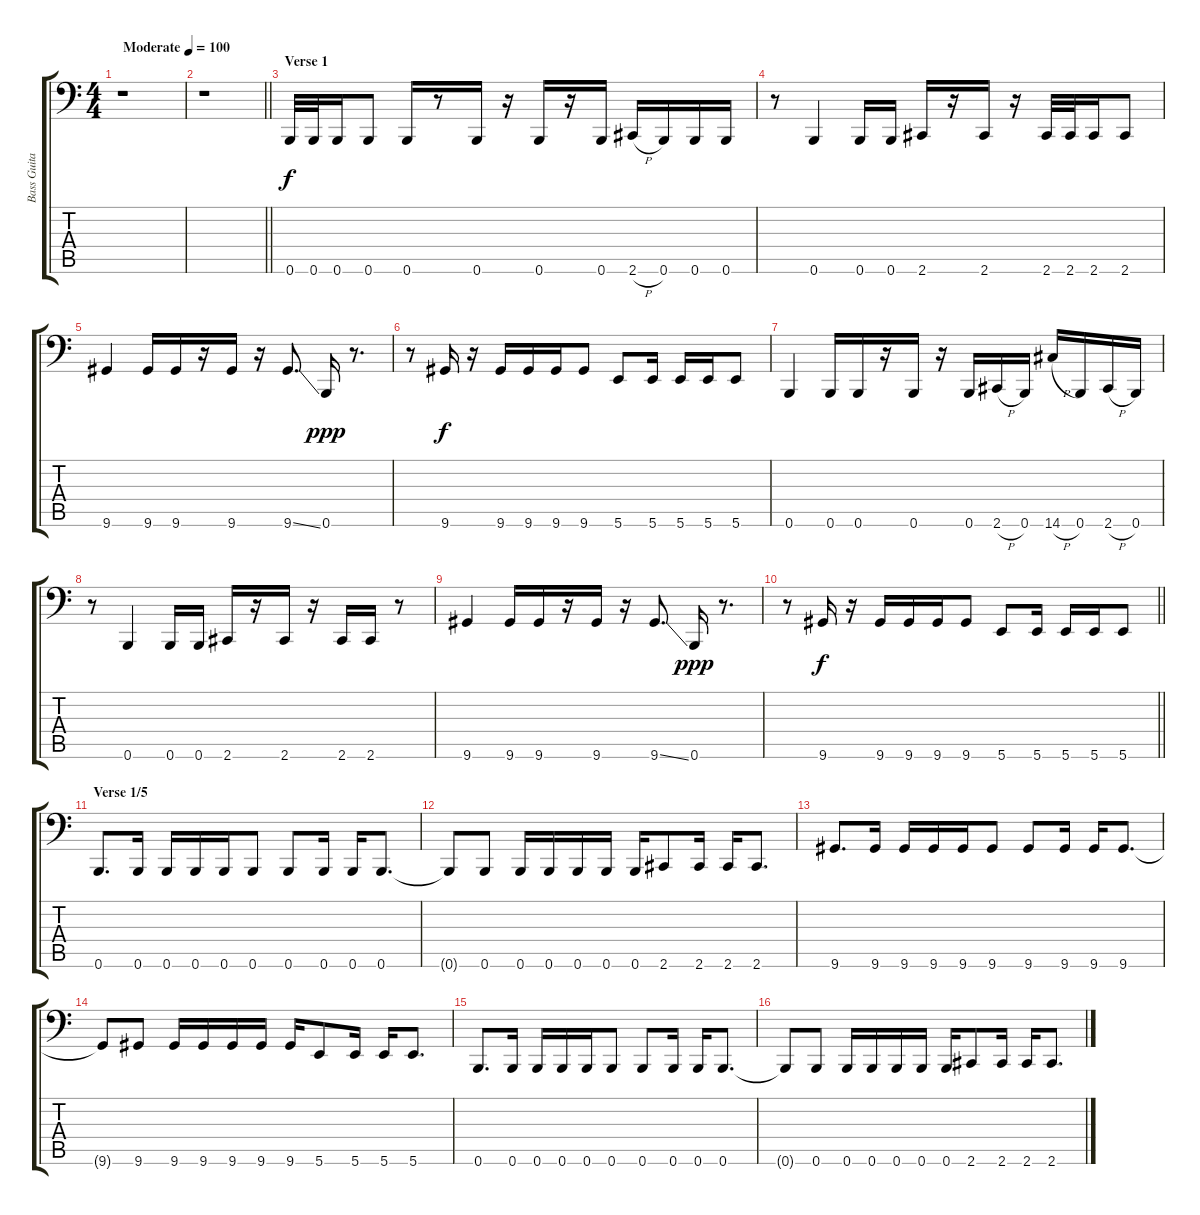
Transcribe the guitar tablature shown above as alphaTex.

\track ("Bass Guitar" "Bass Guita") {instrument electricbasspick}
\staff {score tabs}
\tuning (Db3 Ab2 E2 B1 Gb1 B0) {hide}
\ts (4 4)
\tempo (100 "Moderate")
\clef f4
\ks c
r.1{dy f instrument electricbasspick} |
\barLineRight lightlight
r.1 |
\section ("" "Verse 1")
0.6.32 0.6.32 0.6.16 0.6.8 0.6.16 r.8 0.6.16 r.16 0.6.16 r.16 0.6.16 2.6{h}.16 0.6.16 0.6.16 0.6.16 |
r.8 0.6.4 0.6.16 0.6.16 2.6.16 r.16 2.6.16 r.16 2.6.32 2.6.32 2.6.16 2.6.8 |
9.6.4 9.6.16 9.6.16 r.16 9.6.16 r.16 9.6{ss}.8{d} 0.6.16{dy ppp} r.8{d} |
r.8 9.6.16{dy f} r.16 9.6.16 9.6.16 9.6.16 9.6.8 5.6.8 5.6.16 5.6.16 5.6.16 5.6.8 |
0.6.4 0.6.16 0.6.16 r.16 0.6.16 r.16 0.6.16 2.6{h}.16 0.6.16 14.6{h}.16 0.6.16 2.6{h}.16 0.6.16 |
r.8 0.6.4 0.6.16 0.6.16 2.6.16 r.16 2.6.16 r.16 2.6.16 2.6.16 r.8 |
9.6.4 9.6.16 9.6.16 r.16 9.6.16 r.16 9.6{ss}.8{d} 0.6.16{dy ppp} r.8{d} |
\barLineRight lightlight
r.8 9.6.16{dy f} r.16 9.6.16 9.6.16 9.6.16 9.6.8 5.6.8 5.6.16 5.6.16 5.6.16 5.6.8 |
\section ("" "Verse 1/5")
0.6.8{d} 0.6.16 0.6.16 0.6.16 0.6.16 0.6.8 0.6.8 0.6.16 0.6.16 0.6.8{d} |
0.6{t}.8 0.6.8 0.6.16 0.6.16 0.6.16 0.6.16 0.6.16 2.6.8 2.6.16 2.6.16 2.6.8{d} |
9.6.8{d} 9.6.16 9.6.16 9.6.16 9.6.16 9.6.8 9.6.8 9.6.16 9.6.16 9.6.8{d} |
9.6{t}.8 9.6.8 9.6.16 9.6.16 9.6.16 9.6.16 9.6.16 5.6.8 5.6.16 5.6.16 5.6.8{d} |
0.6.8{d} 0.6.16 0.6.16 0.6.16 0.6.16 0.6.8 0.6.8 0.6.16 0.6.16 0.6.8{d} |
0.6{t}.8 0.6.8 0.6.16 0.6.16 0.6.16 0.6.16 0.6.16 2.6.8 2.6.16 2.6.16 2.6.8{d}
